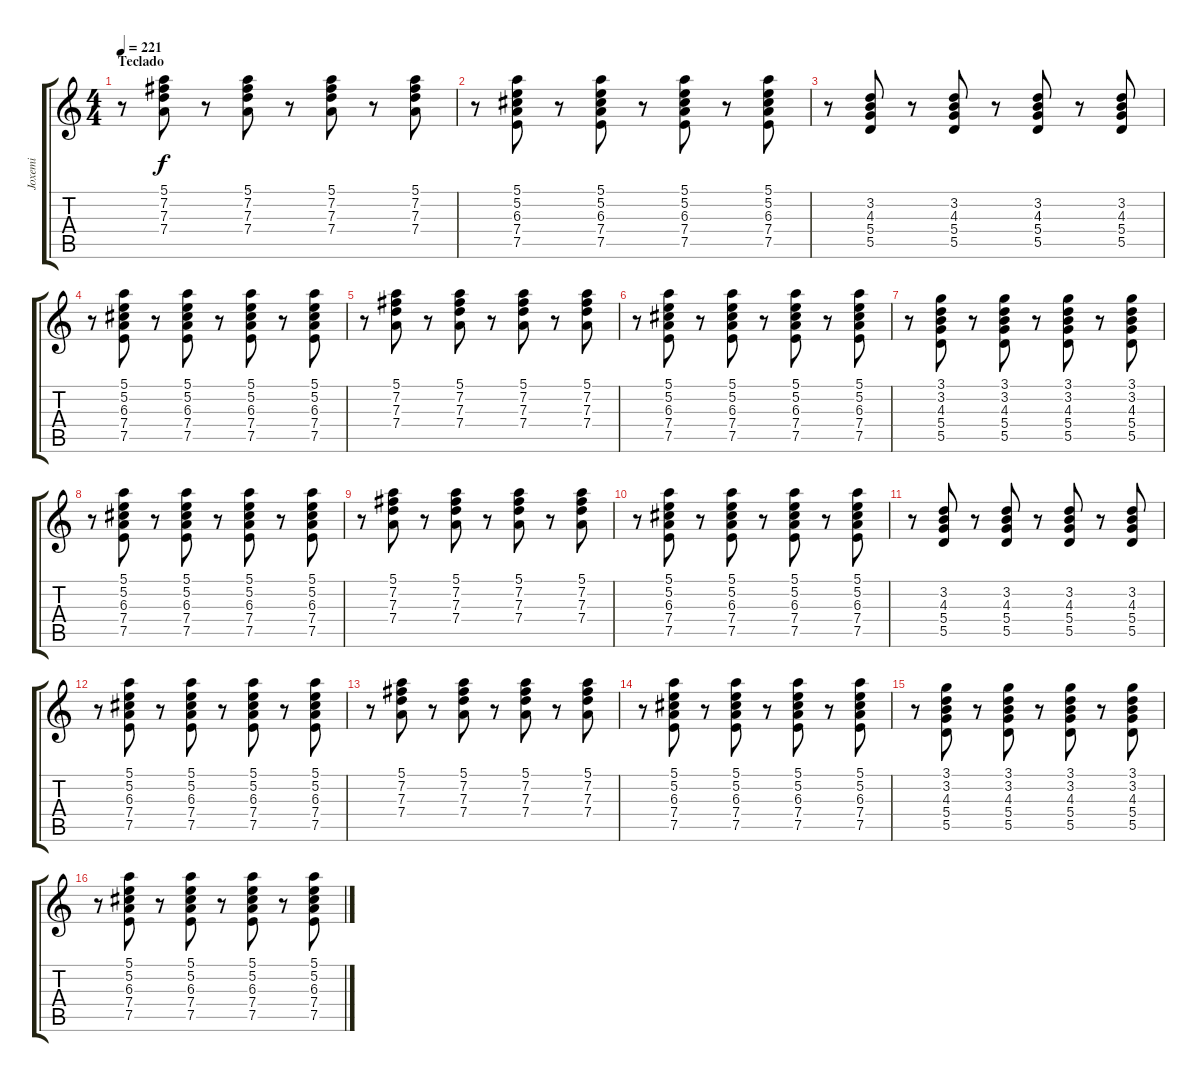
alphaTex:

\track ("Joxemi" "Joxemi") {instrument distortionguitar}
\staff {score tabs}
\tuning (E4 B3 G3 D3 A2 E2) {hide}
\ts (4 4)
\section ("" "Teclado")
\tempo 221
\clef g2
\ks c
r.8{dy f instrument electricguitarclean} (5.1 7.2 7.3 7.4).8 r.8 (5.1 7.2 7.3 7.4).8 r.8 (5.1 7.2 7.3 7.4).8 r.8 (5.1 7.2 7.3 7.4).8 |
r.8 (5.1 5.2 6.3 7.4 7.5).8 r.8 (5.1 5.2 6.3 7.4 7.5).8 r.8 (5.1 5.2 6.3 7.4 7.5).8 r.8 (5.1 5.2 6.3 7.4 7.5).8 |
r.8 (3.2 4.3 5.4 5.5).8 r.8 (3.2 4.3 5.4 5.5).8 r.8 (3.2 4.3 5.4 5.5).8 r.8 (3.2 4.3 5.4 5.5).8 |
r.8 (5.1 5.2 6.3 7.4 7.5).8 r.8 (5.1 5.2 6.3 7.4 7.5).8 r.8 (5.1 5.2 6.3 7.4 7.5).8 r.8 (5.1 5.2 6.3 7.4 7.5).8 |
r.8 (5.1 7.2 7.3 7.4).8 r.8 (5.1 7.2 7.3 7.4).8 r.8 (5.1 7.2 7.3 7.4).8 r.8 (5.1 7.2 7.3 7.4).8 |
r.8 (5.1 5.2 6.3 7.4 7.5).8 r.8 (5.1 5.2 6.3 7.4 7.5).8 r.8 (5.1 5.2 6.3 7.4 7.5).8 r.8 (5.1 5.2 6.3 7.4 7.5).8 |
r.8 (3.1 3.2 4.3 5.4 5.5).8 r.8 (3.1 3.2 4.3 5.4 5.5).8 r.8 (3.1 3.2 4.3 5.4 5.5).8 r.8 (3.1 3.2 4.3 5.4 5.5).8 |
r.8 (5.1 5.2 6.3 7.4 7.5).8 r.8 (5.1 5.2 6.3 7.4 7.5).8 r.8 (5.1 5.2 6.3 7.4 7.5).8 r.8 (5.1 5.2 6.3 7.4 7.5).8 |
r.8 (5.1 7.2 7.3 7.4).8 r.8 (5.1 7.2 7.3 7.4).8 r.8 (5.1 7.2 7.3 7.4).8 r.8 (5.1 7.2 7.3 7.4).8 |
r.8 (5.1 5.2 6.3 7.4 7.5).8 r.8 (5.1 5.2 6.3 7.4 7.5).8 r.8 (5.1 5.2 6.3 7.4 7.5).8 r.8 (5.1 5.2 6.3 7.4 7.5).8 |
r.8 (3.2 4.3 5.4 5.5).8 r.8 (3.2 4.3 5.4 5.5).8 r.8 (3.2 4.3 5.4 5.5).8 r.8 (3.2 4.3 5.4 5.5).8 |
r.8 (5.1 5.2 6.3 7.4 7.5).8 r.8 (5.1 5.2 6.3 7.4 7.5).8 r.8 (5.1 5.2 6.3 7.4 7.5).8 r.8 (5.1 5.2 6.3 7.4 7.5).8 |
r.8 (5.1 7.2 7.3 7.4).8 r.8 (5.1 7.2 7.3 7.4).8 r.8 (5.1 7.2 7.3 7.4).8 r.8 (5.1 7.2 7.3 7.4).8 |
r.8 (5.1 5.2 6.3 7.4 7.5).8 r.8 (5.1 5.2 6.3 7.4 7.5).8 r.8 (5.1 5.2 6.3 7.4 7.5).8 r.8 (5.1 5.2 6.3 7.4 7.5).8 |
r.8 (3.1 3.2 4.3 5.4 5.5).8 r.8 (3.1 3.2 4.3 5.4 5.5).8 r.8 (3.1 3.2 4.3 5.4 5.5).8 r.8 (3.1 3.2 4.3 5.4 5.5).8 |
r.8 (5.1 5.2 6.3 7.4 7.5).8 r.8 (5.1 5.2 6.3 7.4 7.5).8 r.8 (5.1 5.2 6.3 7.4 7.5).8 r.8 (5.1 5.2 6.3 7.4 7.5).8
